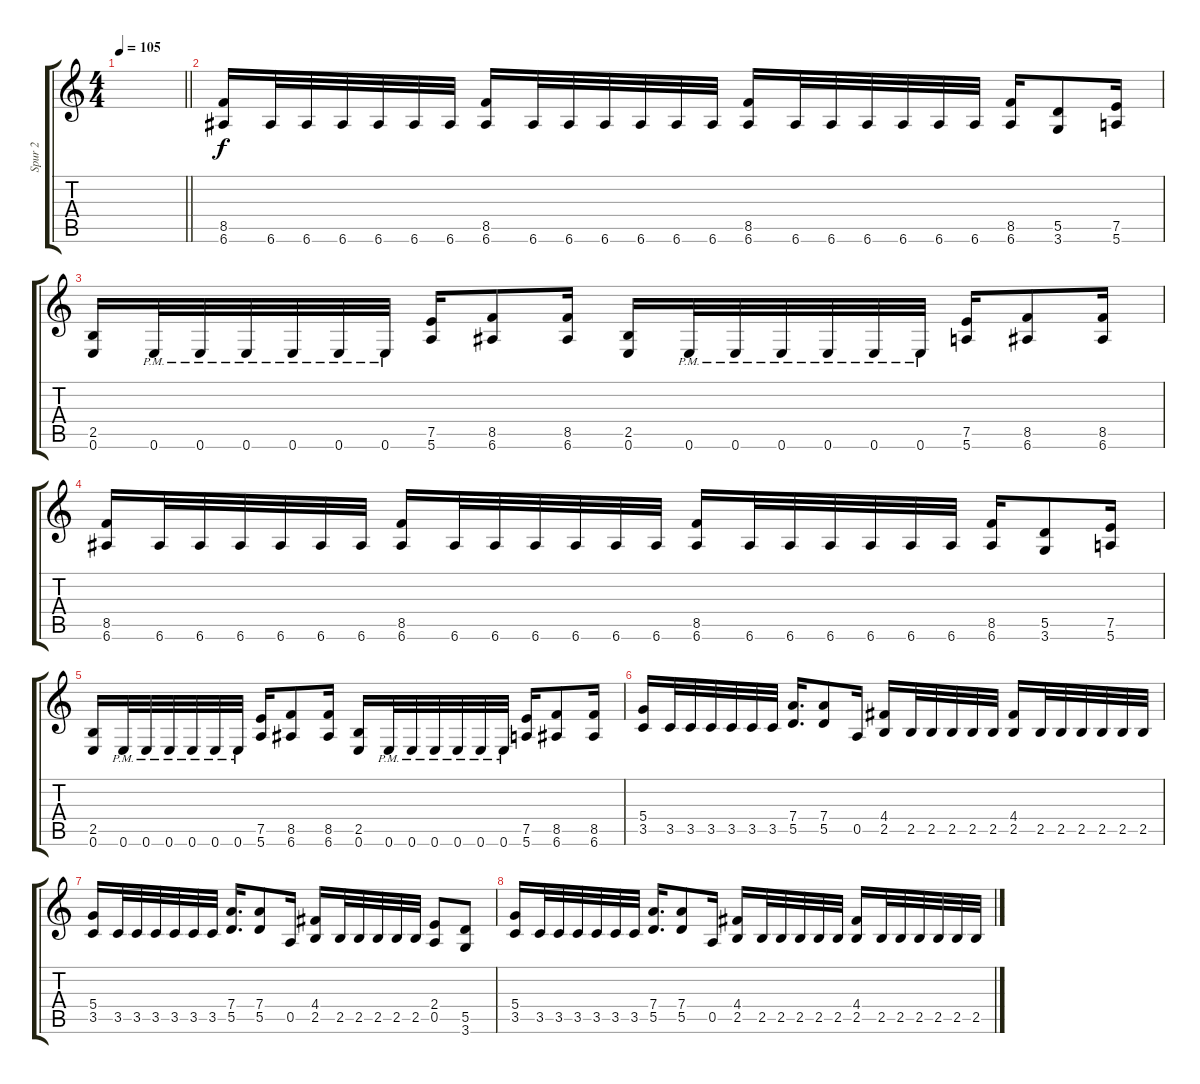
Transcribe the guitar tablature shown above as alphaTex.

\track ("Spur 2" "Spur 2") {instrument distortionguitar}
\staff {score tabs}
\tuning (E4 B3 G3 D3 A2 E2) {hide}
\ts (4 4)
\tempo 105
\clef g2
\barLineRight lightlight
\ks c
|
(8.5 6.6).16 6.6.32 6.6.32 6.6.32 6.6.32 6.6.32 6.6.32 (8.5 6.6).16 6.6.32 6.6.32 6.6.32 6.6.32 6.6.32 6.6.32 (8.5 6.6).16 6.6.32 6.6.32 6.6.32 6.6.32 6.6.32 6.6.32 (8.5 6.6).16 (5.5 3.6).8 (7.5 5.6).16 |
(2.5 0.6).16 0.6{pm}.32 0.6{pm}.32 0.6{pm}.32 0.6{pm}.32 0.6{pm}.32 0.6{pm}.32 (7.5 5.6).16 (8.5 6.6).8 (8.5 6.6).16 (2.5 0.6).16 0.6{pm}.32 0.6{pm}.32 0.6{pm}.32 0.6{pm}.32 0.6{pm}.32 0.6{pm}.32 (7.5 5.6).16 (8.5 6.6).8 (8.5 6.6).16 |
(8.5 6.6).16 6.6.32 6.6.32 6.6.32 6.6.32 6.6.32 6.6.32 (8.5 6.6).16 6.6.32 6.6.32 6.6.32 6.6.32 6.6.32 6.6.32 (8.5 6.6).16 6.6.32 6.6.32 6.6.32 6.6.32 6.6.32 6.6.32 (8.5 6.6).16 (5.5 3.6).8 (7.5 5.6).16 |
(2.5 0.6).16 0.6{pm}.32 0.6{pm}.32 0.6{pm}.32 0.6{pm}.32 0.6{pm}.32 0.6{pm}.32 (7.5 5.6).16 (8.5 6.6).8 (8.5 6.6).16 (2.5 0.6).16 0.6{pm}.32 0.6{pm}.32 0.6{pm}.32 0.6{pm}.32 0.6{pm}.32 0.6{pm}.32 (7.5 5.6).16 (8.5 6.6).8 (8.5 6.6).16 |
(5.4 3.5).16 3.5.32 3.5.32 3.5.32 3.5.32 3.5.32 3.5.32 (7.4 5.5).16{d} (7.4 5.5).8 0.5.16 (4.4 2.5).16 2.5.32 2.5.32 2.5.32 2.5.32 2.5.32 (4.4 2.5).16 2.5.32 2.5.32 2.5.32 2.5.32 2.5.32 2.5.32 |
(5.4 3.5).16 3.5.32 3.5.32 3.5.32 3.5.32 3.5.32 3.5.32 (7.4 5.5).16{d} (7.4 5.5).8 0.5.16 (4.4 2.5).16 2.5.32 2.5.32 2.5.32 2.5.32 2.5.32 (2.4 0.5).8 (5.5 3.6).8 |
(5.4 3.5).16 3.5.32 3.5.32 3.5.32 3.5.32 3.5.32 3.5.32 (7.4 5.5).16{d} (7.4 5.5).8 0.5.16 (4.4 2.5).16 2.5.32 2.5.32 2.5.32 2.5.32 2.5.32 (4.4 2.5).16 2.5.32 2.5.32 2.5.32 2.5.32 2.5.32 2.5.32
